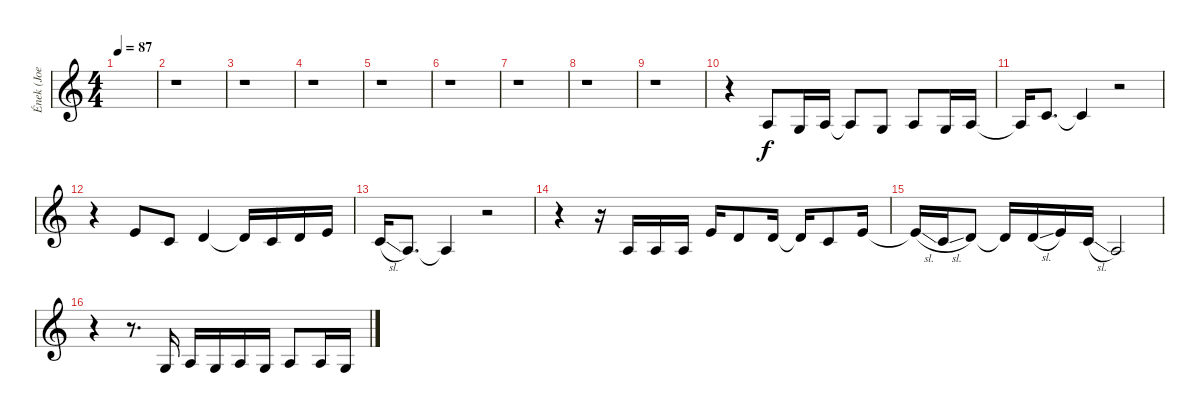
\track ("Ének (Joe Lynn Turner)" "Ének (Joe ") {instrument lead2sawtooth}
\staff {score}
\tuning (E4 B3 G3 D3 A2 E2) {hide}
\ts (4 4)
\tempo 87
\clef g2
\ks c
|
r.1 |
r.1 |
r.1 |
r.1 |
r.1 |
r.1 |
r.1 |
r.1 |
r.4 2.3.8 0.3.16 2.3.16 2.3{t}.8 0.3.8 2.3.8 0.3.16 2.3.16 |
2.3{t}.16 1.2.8{d} 1.2{t}.4 r.2 |
r.4 0.1.8 1.2.8 3.2.4 3.2{t}.16 1.2.16 3.2.16 0.1.16 |
5.3{sl}.16 2.3.8{d} 2.3{t}.4 r.2 |
r.4 r.16 2.3.16 2.3.16 2.3.16 0.1.16 3.2.8 3.2.16 3.2{t}.16 1.2.8 5.2.16 |
5.2{sl t}.16 1.2{sl}.16 3.2.8 3.2{t}.16 3.2{sl}.16 5.2.16 5.3{sl}.16 2.3.2 |
r.4 r.8{d} 0.3.16 2.3.16 0.3.16 2.3.16 0.3.16 2.3.8 2.3.16 0.3.16
